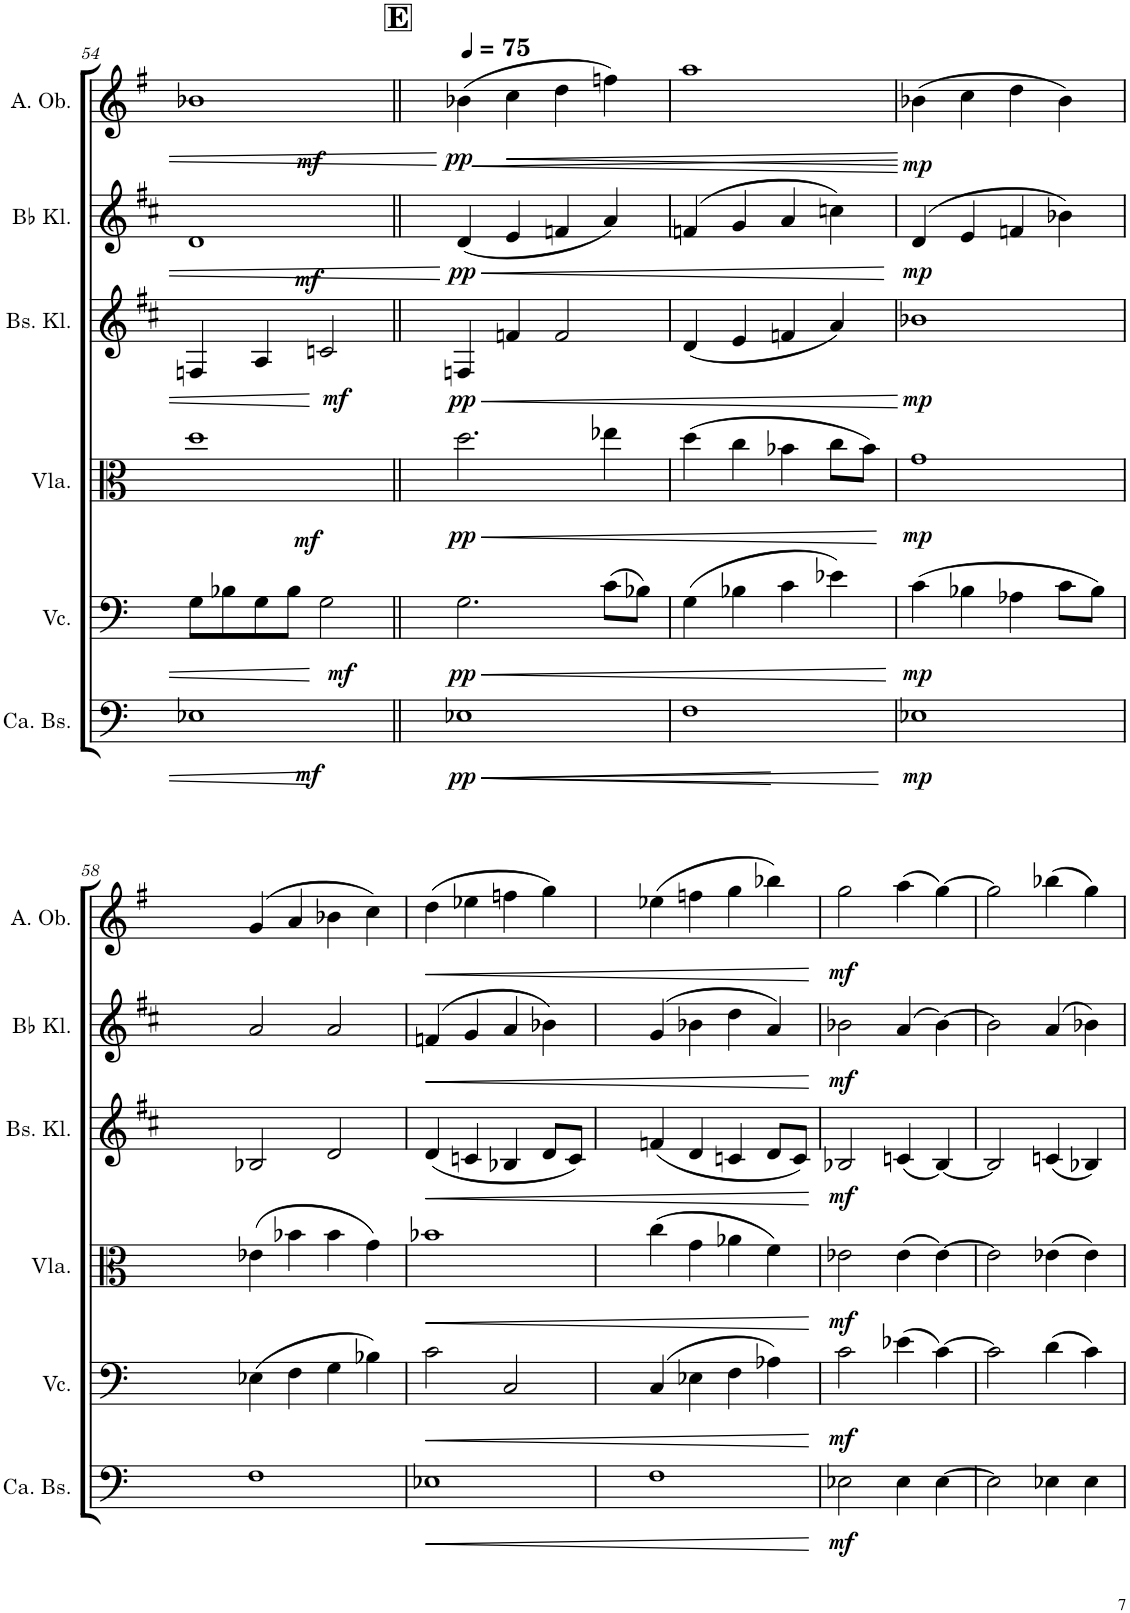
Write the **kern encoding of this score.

**kern	**kern	**kern	**dynam	**kern	**dynam	**kern	**dynam	**kern	**dynam	**kern	**dynam	**kern	**dynam
*part7	*part7	*part6	*part6	*part5	*part5	*part4	*part4	*part3	*part3	*part2	*part2	*part1	*part1
*staff8	*staff7	*staff6	*staff6	*staff5	*staff5	*staff4	*staff4	*staff3	*staff3	*staff2	*staff2	*staff1	*staff1
*I"Piano	*	*I"Contrabas	*	*I"Cello	*	*I"Altviool	*	*I"Bas-klarinet	*	*I"Klarinet in Bb	*	*I"Alt-hobo	*
*I'Pno.	*	*I'Ca. Bs.	*	*	*	*	*	*I'Bs. Kl.	*	*	*	*I'A. Ob.	*
!!LO:PB:g=z
*clefF4	*clefG2	*clefF4	*	*clefF4	*	*clefC3	*	*clefG2	*	*clefG2	*	*clefG2	*
*	*	*Trd7c12	*	*	*	*	*	*Trd8c14	*	*Trd1c2	*	*Trd4c7	*
*k[]	*k[]	*k[]	*	*k[]	*	*k[]	*	*k[f#c#]	*	*k[f#c#]	*	*k[f#]	*
*M4/4	*M4/4	*M4/4	*	*M4/4	*	*M4/4	*	*M4/4	*	*M4/4	*	*M4/4	*
=54	=54	=54	=54	=54	=54	=54	=54	=54	=54	=54	=54	=54	=54
*^	*	*	*	*	*	*	*	*	*	*	*	*	*
!	!	!	!	!LO:DY:b	!	!	!	!LO:DY:b	!	!	!	!LO:DY:b	!	!LO:DY:b
1c	1E-X	1e-X 1g 1dd	1E-X	mf	8G\L	.	1dd	mf	4Fn/	.	1d	mf	1b-X	mf
.	.	.	.	.	8B-X\	.	.	.	.	.	.	.	.	.
.	.	.	.	.	8G\	.	.	.	4A/	.	.	.	.	.
.	.	.	.	.	8B-\J	.	.	.	.	.	.	.	.	.
!	!	!	!	!	!	!LO:DY:b	!	!	!	!LO:DY:b	!	!	!	!
.	.	.	.	.	2G\	mf	.	.	2cn/	mf	.	.	.	.
=55||	=55||	=55||	=55||	=55||	=55||	=55||	=55||	=55||	=55||	=55||	=55||	=55||	=55||	=55||
*	*	*	*	*	*	*	*	*	*	*	*	*	*MM75	*
!	!	!	!	!	!	!	!	!	!	!	!	!	!LO:TX:a:B:t=E	!
!	!	!	!	!LO:HP:b	!	!LO:HP:b	!	!LO:HP:b	!	!LO:HP:b	!	!LO:HP:b	!	!LO:HP:b
!	!	!	!	!LO:DY:n=1:b	!	!LO:DY:n=1:b	!	!LO:DY:n=1:b	!	!LO:DY:n=1:b	!	!LO:DY:n=1:b	!	!LO:DY:n=1:b
1c	1E-X	1e-X 1g 1dd	1E-X	< pp	2.G\	< pp	2.dd\	< pp	4Fn/	< pp	(4d/	< pp	(4b-X\	< pp
!	!	!	!	!	!	!	!	!	!	!	!	!	!	!LO:HP:b
.	.	.	.	.	.	.	.	.	4fn/	.	4e/	.	4cc\	<
.	.	.	.	.	.	.	.	.	2f/	.	4fn/	.	4dd\	.
.	.	.	.	.	(8c\L	.	4ee-X\	.	.	.	4a/)	.	4ffn\)	.
.	.	.	.	.	8B-X\J)	.	.	.	.	.	.	.	.	.
=56	=56	=56	=56	=56	=56	=56	=56	=56	=56	=56	=56	=56	=56	=56
!	!	!	!	!LO:HP:b	!	!	!	!	!	!	!	!	!	!
1c	1F	1e-X 1g 1dd	1F	<	(4G\	.	(4dd\	.	(4d/	.	(4fn/	.	1aa	.
.	.	.	.	.	4B-X\	.	4cc\	.	4e/	.	4g/	.	.	.
.	.	.	.	.	4c\	.	4b-X\	.	4fn/	.	4a/	.	.	.
.	.	.	.	.	4e-X\)	.	8cc\L	.	4a/)	.	4ccn\)	.	.	.
.	.	.	.	.	.	.	8b-\J)	.	.	.	.	.	.	.
*v	*v	*	*	*	*	*	*	*	*	*	*	*	*	*
.	.	.	[ [	.	[	.	[	.	[	.	[	.	[ [
=57	=57	=57	=57	=57	=57	=57	=57	=57	=57	=57	=57	=57	=57
!	!	!	!LO:DY:b	!	!LO:DY:b	!	!LO:DY:b	!	!LO:DY:b	!	!LO:DY:b	!	!LO:DY:b
1F 1c	1e-X 1g 1a-X	1E-X	mp	(4c\	mp	1g	mp	1b-X	mp	(4d/	mp	(4b-X\	mp
.	.	.	.	4B-X\	.	.	.	.	.	4e/	.	4cc\	.
.	.	.	.	4A-X\	.	.	.	.	.	4fn/	.	4dd\	.
.	.	.	.	8c\L	.	.	.	.	.	4b-X\)	.	4b-\)	.
.	.	.	.	8B-\J)	.	.	.	.	.	.	.	.	.
!!LO:LB:g=z
=58	=58	=58	=58	=58	=58	=58	=58	=58	=58	=58	=58	=58	=58
1F 1c	1e-X 1g 1a-X	1F	.	(4E-X\	.	(4e-X\	.	2B-X/	.	2a/	.	(4g/	.
.	.	.	.	4F\	.	4b-X\	.	.	.	.	.	4a/	.
.	.	.	.	4G\	.	4b-\	.	2d/	.	2a/	.	4b-X\	.
.	.	.	.	4B-X\)	.	4g\)	.	.	.	.	.	4cc\)	.
=59	=59	=59	=59	=59	=59	=59	=59	=59	=59	=59	=59	=59	=59
!	!	!	!LO:HP:b	!	!LO:HP:b	!	!LO:HP:b	!	!LO:HP:b	!	!LO:HP:b	!	!LO:HP:b
1F 1c	1e-X 1a-X 1b-X	1E-X	<	2c\	<	1b-X	<	(4d/	<	(4fn/	<	(4dd\	<
.	.	.	.	.	.	.	.	4cn/	.	4g/	.	4ee-X\	.
.	.	.	.	2C/	.	.	.	4B-X/	.	4a/	.	4ffn\	.
.	.	.	.	.	.	.	.	8d/L	.	4b-X\)	.	4gg\)	.
.	.	.	.	.	.	.	.	8c/J)	.	.	.	.	.
=60	=60	=60	=60	=60	=60	=60	=60	=60	=60	=60	=60	=60	=60
1F 1c	1e-X 1a-X 1cc	1F	.	(4C/	.	(4cc\	.	(4fn/	.	(4g/	.	(4ee-X\	.
.	.	.	.	4E-X\	.	4g\	.	4d/	.	4b-X\	.	4ffn\	.
.	.	.	.	4F\	.	4a-X\	.	4cn/	.	4dd\	.	4gg\	.
.	.	.	.	4A-X\)	.	4f\)	.	8d/L	.	4a/)	.	4bb-X\)	.
.	.	.	.	.	.	.	.	8c/J)	.	.	.	.	.
.	.	.	[	.	[	.	[	.	[	.	[	.	[
=61	=61	=61	=61	=61	=61	=61	=61	=61	=61	=61	=61	=61	=61
!	!	!	!LO:DY:b	!	!LO:DY:b	!	!LO:DY:b	!	!LO:DY:b	!	!LO:DY:b	!	!LO:DY:b
1r	1r	2E-X\	mf	2c\	mf	2e-X\	mf	2B-X/	mf	2b-X\	mf	2gg\	mf
.	.	4E-\	.	(4e-X\	.	(4e-\	.	(4cn/	.	(4a/	.	(4aa\	.
.	.	[4E-\	.	[4c\)	.	[4e-\)	.	[4B-/)	.	[4b-\)	.	[4gg\)	.
=62	=62	=62	=62	=62	=62	=62	=62	=62	=62	=62	=62	=62	=62
1r	1r	2E-\]	.	2c\]	.	2e-\]	.	2B-/]	.	2b-\]	.	2gg\]	.
.	.	4E-X\	.	(4d\	.	(4e-X\	.	(4cn/	.	(4a/	.	(4bb-X\	.
.	.	4E-\	.	4c\)	.	4e-\)	.	4B-X/)	.	4b-X\)	.	4gg\)	.
=	=	=	=	=	=	=	=	=	=	=	=	=	=
*-	*-	*-	*-	*-	*-	*-	*-	*-	*-	*-	*-	*-	*-
